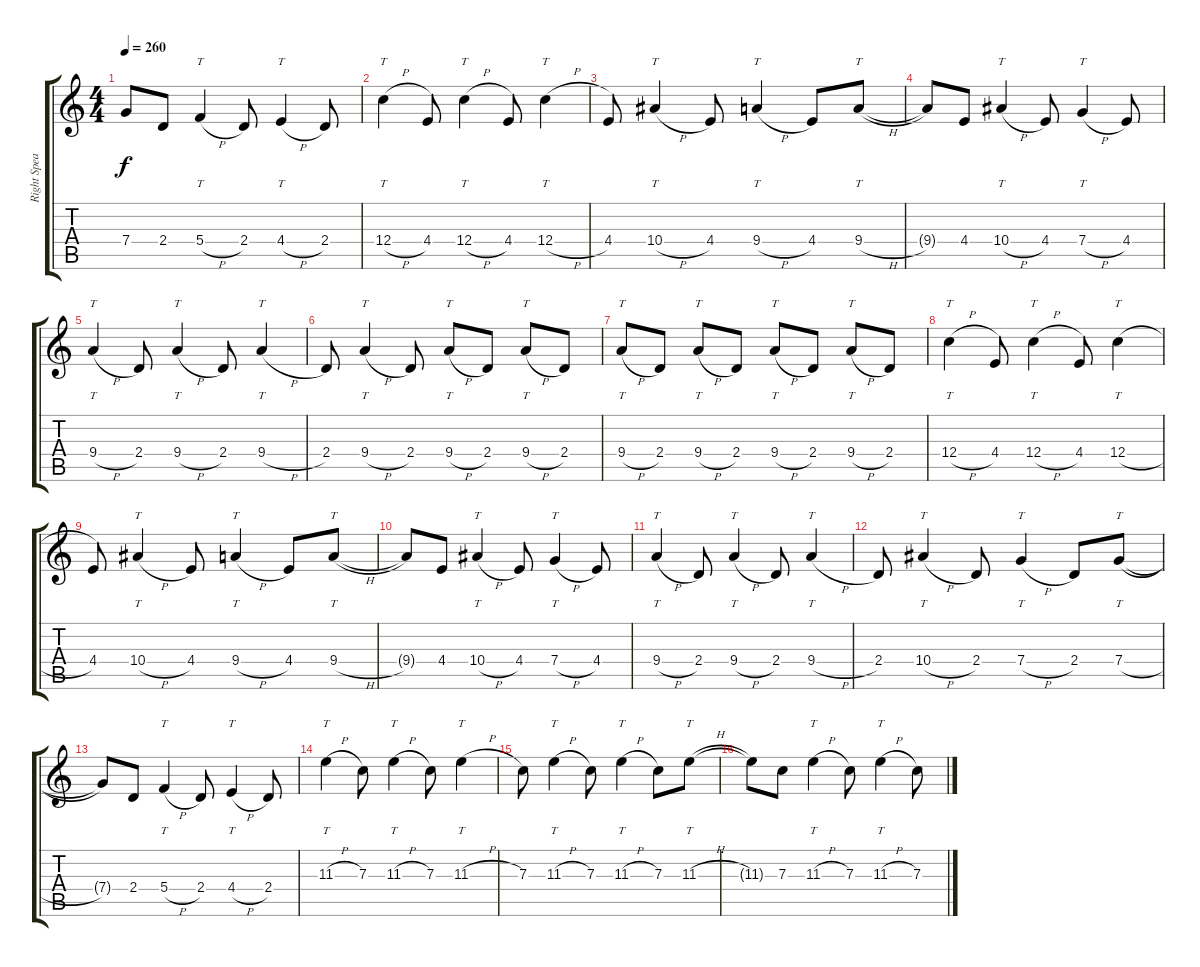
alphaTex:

\track ("Right Speaker 2" "Right Spea") {instrument distortionguitar}
\staff {score tabs}
\tuning (D4 A3 F3 C3 G2 D2) {hide}
\ts (4 4)
\tempo 260
\clef g2
\ks c
7.4{t}.8{dy f} 2.4.8 5.4{h}.4{tt} 2.4.8 4.4{h}.4{tt} 2.4.8 |
12.4{h}.4{tt} 4.4.8 12.4{h}.4{tt} 4.4.8 12.4{h}.4{tt} |
4.4.8 10.4{h}.4{tt} 4.4.8 9.4{h}.4{tt} 4.4.8 9.4{h}.8{tt} |
9.4{t}.8 4.4.8 10.4{h}.4{tt} 4.4.8 7.4{h}.4{tt} 4.4.8 |
9.4{h}.4{tt} 2.4.8 9.4{h}.4{tt} 2.4.8 9.4{h}.4{tt} |
2.4.8 9.4{h}.4{tt} 2.4.8 9.4{h}.8{tt} 2.4.8 9.4{h}.8{tt} 2.4.8 |
9.4{h}.8{tt} 2.4.8 9.4{h}.8{tt} 2.4.8 9.4{h}.8{tt} 2.4.8 9.4{h}.8{tt} 2.4.8 |
12.4{h}.4{tt} 4.4.8 12.4{h}.4{tt} 4.4.8 12.4{h}.4{tt} |
4.4.8 10.4{h}.4{tt} 4.4.8 9.4{h}.4{tt} 4.4.8 9.4{h}.8{tt} |
9.4{t}.8 4.4.8 10.4{h}.4{tt} 4.4.8 7.4{h}.4{tt} 4.4.8 |
9.4{h}.4{tt} 2.4.8 9.4{h}.4{tt} 2.4.8 9.4{h}.4{tt} |
2.4.8 10.4{h}.4{tt} 2.4.8 7.4{h}.4{tt} 2.4.8 7.4{h}.8{tt} |
7.4{t}.8 2.4.8 5.4{h}.4{tt} 2.4.8 4.4{h}.4{tt} 2.4.8 |
11.3{h}.4{tt} 7.3.8 11.3{h}.4{tt} 7.3.8 11.3{h}.4{tt} |
7.3.8 11.3{h}.4{tt} 7.3.8 11.3{h}.4{tt} 7.3.8 11.3{h}.8{tt} |
11.3{t}.8 7.3.8 11.3{h}.4{tt} 7.3.8 11.3{h}.4{tt} 7.3.8
